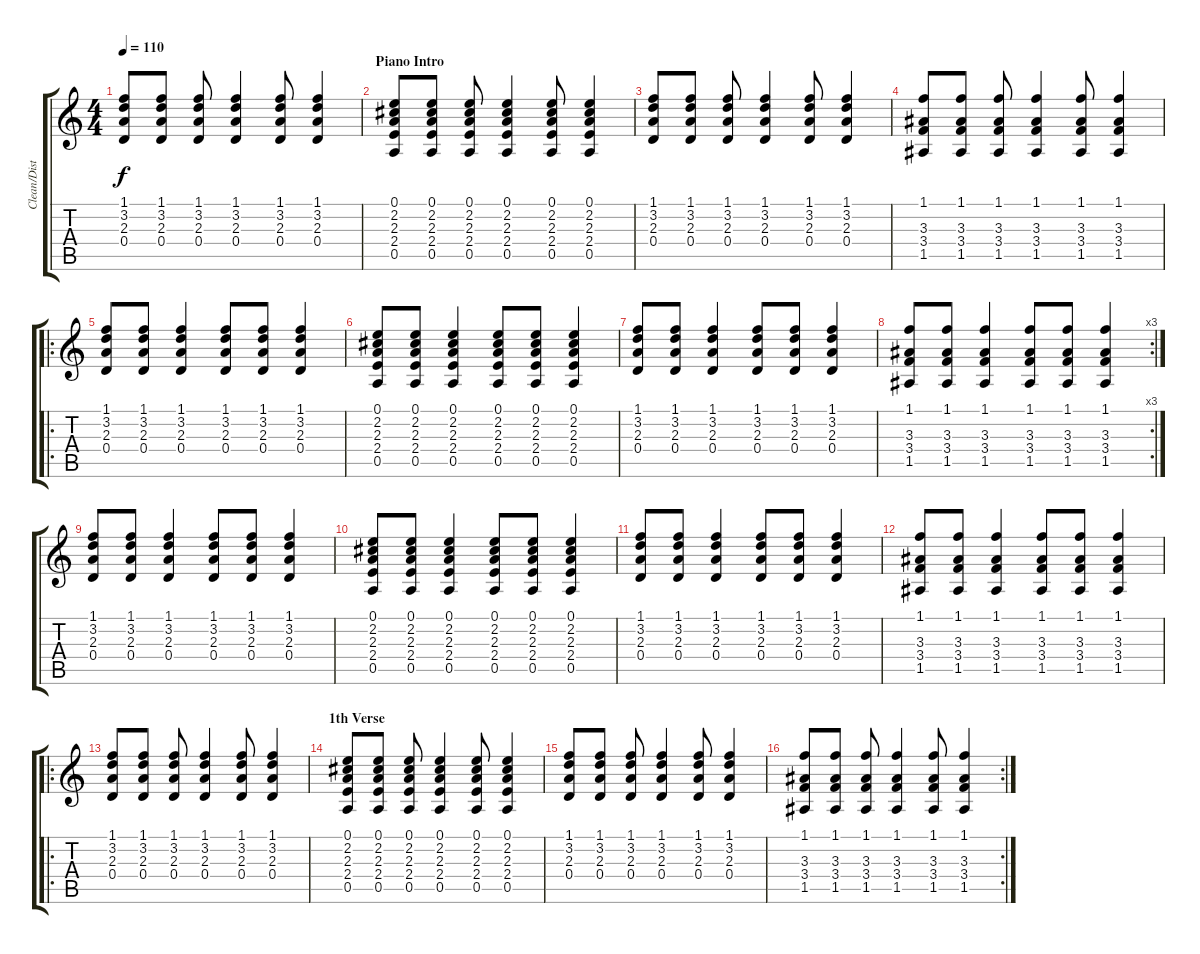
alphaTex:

\track ("Clean/Distortion" "Clean/Dist") {instrument acousticguitarnylon}
\staff {score tabs}
\tuning (E4 B3 G3 D3 A2 E2) {hide}
\ts (4 4)
\tempo 110
\clef g2
\ks c
(1.1 3.2 2.3 0.4).8{dy f instrument acousticguitarnylon} (1.1 3.2 2.3 0.4).8 (1.1 3.2 2.3 0.4).8 (1.1 3.2 2.3 0.4).4 (1.1 3.2 2.3 0.4).8 (1.1 3.2 2.3 0.4).4 |
\section ("" "Piano Intro")
(0.1 2.2 2.3 2.4 0.5).8 (0.1 2.2 2.3 2.4 0.5).8 (0.1 2.2 2.3 2.4 0.5).8 (0.1 2.2 2.3 2.4 0.5).4 (0.1 2.2 2.3 2.4 0.5).8 (0.1 2.2 2.3 2.4 0.5).4 |
(1.1 3.2 2.3 0.4).8 (1.1 3.2 2.3 0.4).8 (1.1 3.2 2.3 0.4).8 (1.1 3.2 2.3 0.4).4 (1.1 3.2 2.3 0.4).8 (1.1 3.2 2.3 0.4).4 |
(1.1 3.3 3.4 1.5).8 (1.1 3.3 3.4 1.5).8 (1.1 3.3 3.4 1.5).8 (1.1 3.3 3.4 1.5).4 (1.1 3.3 3.4 1.5).8 (1.1 3.3 3.4 1.5).4 |
\ro
(1.1 3.2 2.3 0.4).8 (1.1 3.2 2.3 0.4).8 (1.1 3.2 2.3 0.4).4 (1.1 3.2 2.3 0.4).8 (1.1 3.2 2.3 0.4).8 (1.1 3.2 2.3 0.4).4 |
(0.1 2.2 2.3 2.4 0.5).8 (0.1 2.2 2.3 2.4 0.5).8 (0.1 2.2 2.3 2.4 0.5).4 (0.1 2.2 2.3 2.4 0.5).8 (0.1 2.2 2.3 2.4 0.5).8 (0.1 2.2 2.3 2.4 0.5).4 |
(1.1 3.2 2.3 0.4).8 (1.1 3.2 2.3 0.4).8 (1.1 3.2 2.3 0.4).4 (1.1 3.2 2.3 0.4).8 (1.1 3.2 2.3 0.4).8 (1.1 3.2 2.3 0.4).4 |
\rc 3
(1.1 3.3 3.4 1.5).8 (1.1 3.3 3.4 1.5).8 (1.1 3.3 3.4 1.5).4 (1.1 3.3 3.4 1.5).8 (1.1 3.3 3.4 1.5).8 (1.1 3.3 3.4 1.5).4 |
(1.1 3.2 2.3 0.4).8 (1.1 3.2 2.3 0.4).8 (1.1 3.2 2.3 0.4).4 (1.1 3.2 2.3 0.4).8 (1.1 3.2 2.3 0.4).8 (1.1 3.2 2.3 0.4).4 |
(0.1 2.2 2.3 2.4 0.5).8 (0.1 2.2 2.3 2.4 0.5).8 (0.1 2.2 2.3 2.4 0.5).4 (0.1 2.2 2.3 2.4 0.5).8 (0.1 2.2 2.3 2.4 0.5).8 (0.1 2.2 2.3 2.4 0.5).4 |
(1.1 3.2 2.3 0.4).8 (1.1 3.2 2.3 0.4).8 (1.1 3.2 2.3 0.4).4 (1.1 3.2 2.3 0.4).8 (1.1 3.2 2.3 0.4).8 (1.1 3.2 2.3 0.4).4 |
(1.1 3.3 3.4 1.5).8 (1.1 3.3 3.4 1.5).8 (1.1 3.3 3.4 1.5).4 (1.1 3.3 3.4 1.5).8 (1.1 3.3 3.4 1.5).8 (1.1 3.3 3.4 1.5).4 |
\ro
(1.1 3.2 2.3 0.4).8 (1.1 3.2 2.3 0.4).8 (1.1 3.2 2.3 0.4).8 (1.1 3.2 2.3 0.4).4 (1.1 3.2 2.3 0.4).8 (1.1 3.2 2.3 0.4).4 |
\section ("" "1th Verse")
(0.1 2.2 2.3 2.4 0.5).8 (0.1 2.2 2.3 2.4 0.5).8 (0.1 2.2 2.3 2.4 0.5).8 (0.1 2.2 2.3 2.4 0.5).4 (0.1 2.2 2.3 2.4 0.5).8 (0.1 2.2 2.3 2.4 0.5).4 |
(1.1 3.2 2.3 0.4).8 (1.1 3.2 2.3 0.4).8 (1.1 3.2 2.3 0.4).8 (1.1 3.2 2.3 0.4).4 (1.1 3.2 2.3 0.4).8 (1.1 3.2 2.3 0.4).4 |
\rc 2
(1.1 3.3 3.4 1.5).8 (1.1 3.3 3.4 1.5).8 (1.1 3.3 3.4 1.5).8 (1.1 3.3 3.4 1.5).4 (1.1 3.3 3.4 1.5).8 (1.1 3.3 3.4 1.5).4
